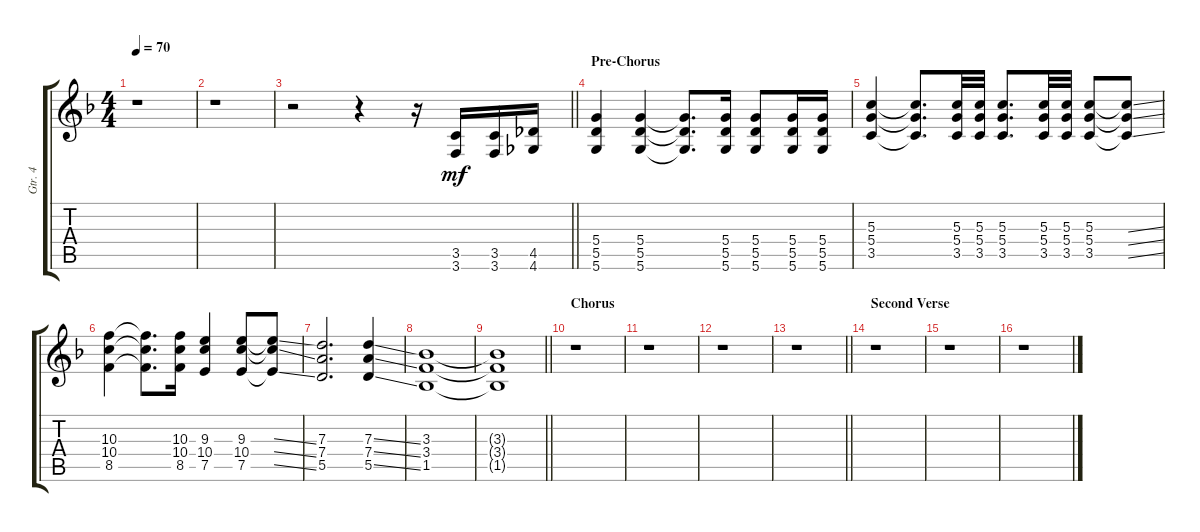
\track ("Gtr. 4" "Gtr. 4") {instrument overdrivenguitar}
\staff {score tabs}
\tuning (E4 B3 G3 D3 A2 D2) {hide}
\ts (4 4)
\tempo 70
\clef g2
\ks f
r.1{dy mf} |
r.1 |
\barLineRight lightlight
r.2 r.4 r.16 (3.5 3.6).16 (3.5 3.6).16 (4.5 4.6).16 |
\section ("" "Pre-Chorus")
(5.4 5.5 5.6).4 (5.4 5.5 5.6).4 (5.4{t} 5.5{t} 5.6{t}).8{d} (5.4 5.5 5.6).16 (5.4 5.5 5.6).8 (5.4 5.5 5.6).16 (5.4 5.5 5.6).16 |
(5.3 5.4 3.5).4 (5.3{t} 5.4{t} 3.5{t}).8{d} (5.3 5.4 3.5).32 (5.3 5.4 3.5).32 (5.3 5.4 3.5).8{d} (5.3 5.4 3.5).32 (5.3 5.4 3.5).32 (5.3 5.4 3.5).8 (5.3{ss t} 5.4{ss t} 3.5{ss t}).8 |
(10.3 10.4 8.5).4 (10.3{t} 10.4{t} 8.5{t}).8{d} (10.3 10.4 8.5).16 (9.3 10.4 7.5).4 (9.3 10.4 7.5).8 (9.3{ss t} 10.4{ss t} 7.5{ss t}).8 |
(7.3 7.4 5.5).2{d} (7.3{ss} 7.4{ss} 5.5{ss}).4 |
(3.3 3.4 1.5).1 |
\barLineRight lightlight
(3.3{t} 3.4{t} 1.5{t}).1 |
\section ("" "Chorus")
r.1 |
r.1 |
r.1 |
\barLineRight lightlight
r.1 |
\section ("" "Second Verse")
r.1 |
r.1 |
r.1
